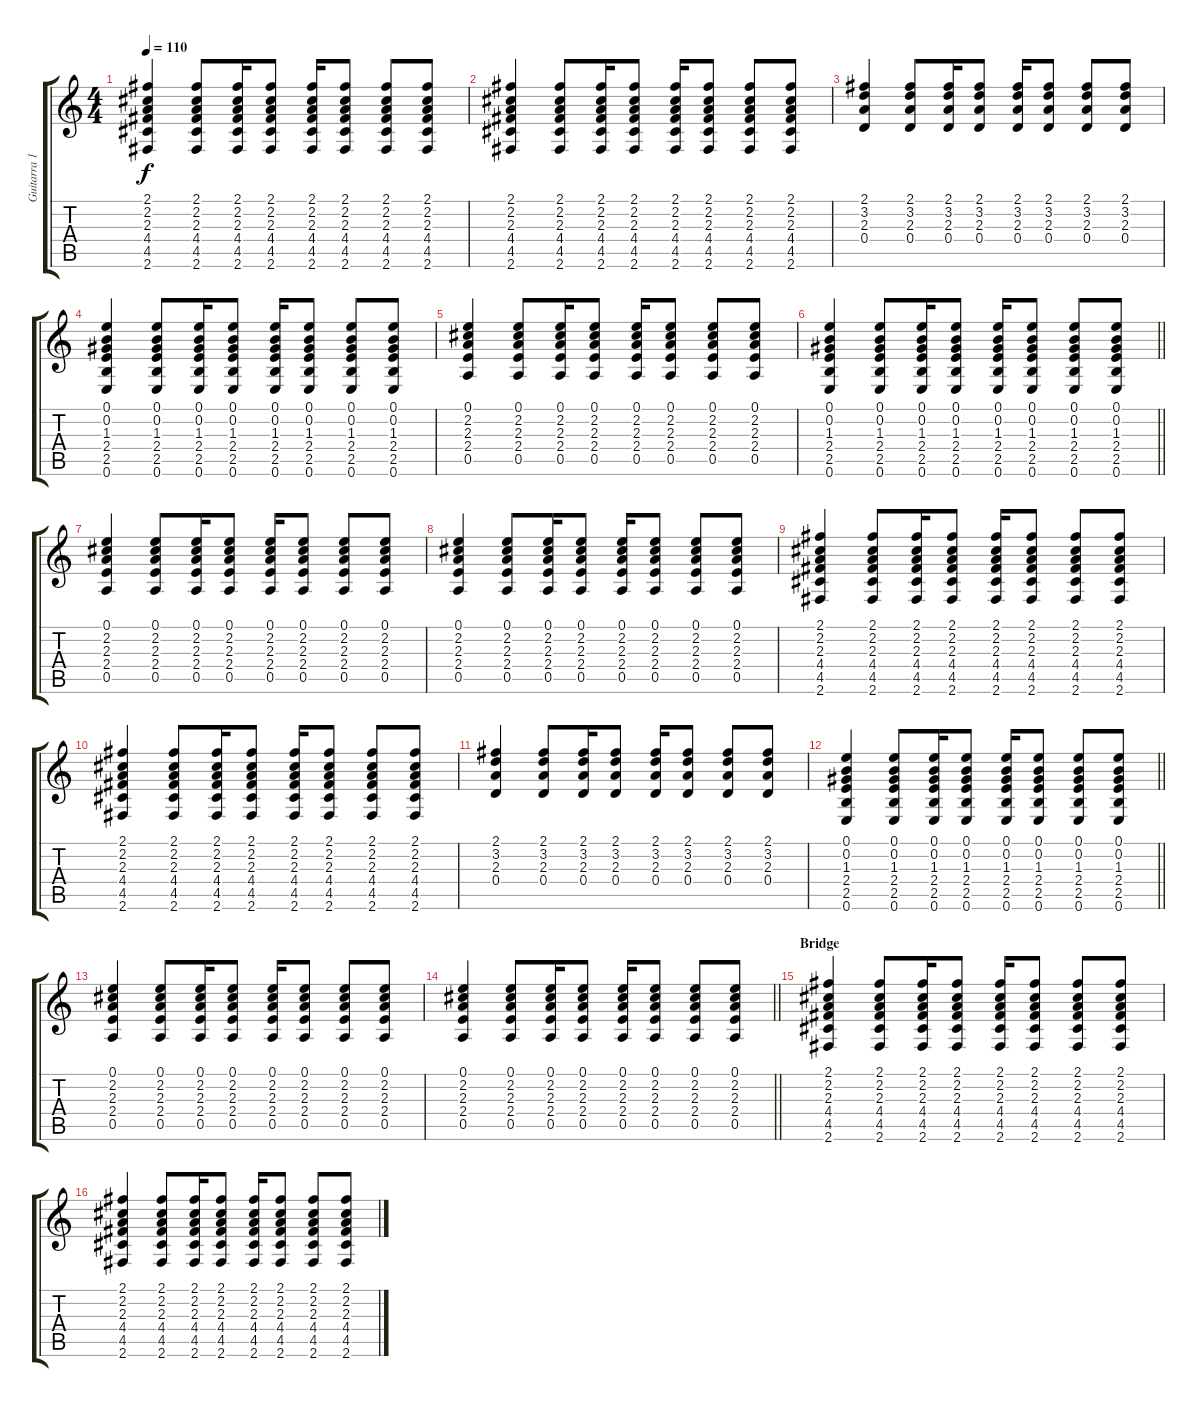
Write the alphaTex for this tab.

\track ("Guitarra 1" "Guitarra 1") {instrument acousticguitarsteel}
\staff {score tabs}
\tuning (E4 B3 G3 D3 A2 E2) {hide}
\ts (4 4)
\tempo 110
\clef g2
\ks c
(2.1 2.2 2.3 4.4 4.5 2.6).4{dy f} (2.1 2.2 2.3 4.4 4.5 2.6).8 (2.1 2.2 2.3 4.4 4.5 2.6).16 (2.1 2.2 2.3 4.4 4.5 2.6).8 (2.1 2.2 2.3 4.4 4.5 2.6).16 (2.1 2.2 2.3 4.4 4.5 2.6).8 (2.1 2.2 2.3 4.4 4.5 2.6).8 (2.1 2.2 2.3 4.4 4.5 2.6).8 |
(2.1 2.2 2.3 4.4 4.5 2.6).4 (2.1 2.2 2.3 4.4 4.5 2.6).8 (2.1 2.2 2.3 4.4 4.5 2.6).16 (2.1 2.2 2.3 4.4 4.5 2.6).8 (2.1 2.2 2.3 4.4 4.5 2.6).16 (2.1 2.2 2.3 4.4 4.5 2.6).8 (2.1 2.2 2.3 4.4 4.5 2.6).8 (2.1 2.2 2.3 4.4 4.5 2.6).8 |
(2.1 3.2 2.3 0.4).4 (2.1 3.2 2.3 0.4).8 (2.1 3.2 2.3 0.4).16 (2.1 3.2 2.3 0.4).8 (2.1 3.2 2.3 0.4).16 (2.1 3.2 2.3 0.4).8 (2.1 3.2 2.3 0.4).8 (2.1 3.2 2.3 0.4).8 |
(0.1 0.2 1.3 2.4 2.5 0.6).4 (0.1 0.2 1.3 2.4 2.5 0.6).8 (0.1 0.2 1.3 2.4 2.5 0.6).16 (0.1 0.2 1.3 2.4 2.5 0.6).8 (0.1 0.2 1.3 2.4 2.5 0.6).16 (0.1 0.2 1.3 2.4 2.5 0.6).8 (0.1 0.2 1.3 2.4 2.5 0.6).8 (0.1 0.2 1.3 2.4 2.5 0.6).8 |
(0.1 2.2 2.3 2.4 0.5).4 (0.1 2.2 2.3 2.4 0.5).8 (0.1 2.2 2.3 2.4 0.5).16 (0.1 2.2 2.3 2.4 0.5).8 (0.1 2.2 2.3 2.4 0.5).16 (0.1 2.2 2.3 2.4 0.5).8 (0.1 2.2 2.3 2.4 0.5).8 (0.1 2.2 2.3 2.4 0.5).8 |
\barLineRight lightlight
(0.1 0.2 1.3 2.4 2.5 0.6).4 (0.1 0.2 1.3 2.4 2.5 0.6).8 (0.1 0.2 1.3 2.4 2.5 0.6).16 (0.1 0.2 1.3 2.4 2.5 0.6).8 (0.1 0.2 1.3 2.4 2.5 0.6).16 (0.1 0.2 1.3 2.4 2.5 0.6).8 (0.1 0.2 1.3 2.4 2.5 0.6).8 (0.1 0.2 1.3 2.4 2.5 0.6).8 |
\section ("" "")
(0.1 2.2 2.3 2.4 0.5).4 (0.1 2.2 2.3 2.4 0.5).8 (0.1 2.2 2.3 2.4 0.5).16 (0.1 2.2 2.3 2.4 0.5).8 (0.1 2.2 2.3 2.4 0.5).16 (0.1 2.2 2.3 2.4 0.5).8 (0.1 2.2 2.3 2.4 0.5).8 (0.1 2.2 2.3 2.4 0.5).8 |
(0.1 2.2 2.3 2.4 0.5).4 (0.1 2.2 2.3 2.4 0.5).8 (0.1 2.2 2.3 2.4 0.5).16 (0.1 2.2 2.3 2.4 0.5).8 (0.1 2.2 2.3 2.4 0.5).16 (0.1 2.2 2.3 2.4 0.5).8 (0.1 2.2 2.3 2.4 0.5).8 (0.1 2.2 2.3 2.4 0.5).8 |
(2.1 2.2 2.3 4.4 4.5 2.6).4 (2.1 2.2 2.3 4.4 4.5 2.6).8 (2.1 2.2 2.3 4.4 4.5 2.6).16 (2.1 2.2 2.3 4.4 4.5 2.6).8 (2.1 2.2 2.3 4.4 4.5 2.6).16 (2.1 2.2 2.3 4.4 4.5 2.6).8 (2.1 2.2 2.3 4.4 4.5 2.6).8 (2.1 2.2 2.3 4.4 4.5 2.6).8 |
(2.1 2.2 2.3 4.4 4.5 2.6).4 (2.1 2.2 2.3 4.4 4.5 2.6).8 (2.1 2.2 2.3 4.4 4.5 2.6).16 (2.1 2.2 2.3 4.4 4.5 2.6).8 (2.1 2.2 2.3 4.4 4.5 2.6).16 (2.1 2.2 2.3 4.4 4.5 2.6).8 (2.1 2.2 2.3 4.4 4.5 2.6).8 (2.1 2.2 2.3 4.4 4.5 2.6).8 |
(2.1 3.2 2.3 0.4).4 (2.1 3.2 2.3 0.4).8 (2.1 3.2 2.3 0.4).16 (2.1 3.2 2.3 0.4).8 (2.1 3.2 2.3 0.4).16 (2.1 3.2 2.3 0.4).8 (2.1 3.2 2.3 0.4).8 (2.1 3.2 2.3 0.4).8 |
\barLineRight lightlight
(0.1 0.2 1.3 2.4 2.5 0.6).4 (0.1 0.2 1.3 2.4 2.5 0.6).8 (0.1 0.2 1.3 2.4 2.5 0.6).16 (0.1 0.2 1.3 2.4 2.5 0.6).8 (0.1 0.2 1.3 2.4 2.5 0.6).16 (0.1 0.2 1.3 2.4 2.5 0.6).8 (0.1 0.2 1.3 2.4 2.5 0.6).8 (0.1 0.2 1.3 2.4 2.5 0.6).8 |
(0.1 2.2 2.3 2.4 0.5).4 (0.1 2.2 2.3 2.4 0.5).8 (0.1 2.2 2.3 2.4 0.5).16 (0.1 2.2 2.3 2.4 0.5).8 (0.1 2.2 2.3 2.4 0.5).16 (0.1 2.2 2.3 2.4 0.5).8 (0.1 2.2 2.3 2.4 0.5).8 (0.1 2.2 2.3 2.4 0.5).8 |
\barLineRight lightlight
(0.1 2.2 2.3 2.4 0.5).4 (0.1 2.2 2.3 2.4 0.5).8 (0.1 2.2 2.3 2.4 0.5).16 (0.1 2.2 2.3 2.4 0.5).8 (0.1 2.2 2.3 2.4 0.5).16 (0.1 2.2 2.3 2.4 0.5).8 (0.1 2.2 2.3 2.4 0.5).8 (0.1 2.2 2.3 2.4 0.5).8 |
\section ("" "Bridge")
(2.1 2.2 2.3 4.4 4.5 2.6).4 (2.1 2.2 2.3 4.4 4.5 2.6).8 (2.1 2.2 2.3 4.4 4.5 2.6).16 (2.1 2.2 2.3 4.4 4.5 2.6).8 (2.1 2.2 2.3 4.4 4.5 2.6).16 (2.1 2.2 2.3 4.4 4.5 2.6).8 (2.1 2.2 2.3 4.4 4.5 2.6).8 (2.1 2.2 2.3 4.4 4.5 2.6).8 |
(2.1 2.2 2.3 4.4 4.5 2.6).4 (2.1 2.2 2.3 4.4 4.5 2.6).8 (2.1 2.2 2.3 4.4 4.5 2.6).16 (2.1 2.2 2.3 4.4 4.5 2.6).8 (2.1 2.2 2.3 4.4 4.5 2.6).16 (2.1 2.2 2.3 4.4 4.5 2.6).8 (2.1 2.2 2.3 4.4 4.5 2.6).8 (2.1 2.2 2.3 4.4 4.5 2.6).8
